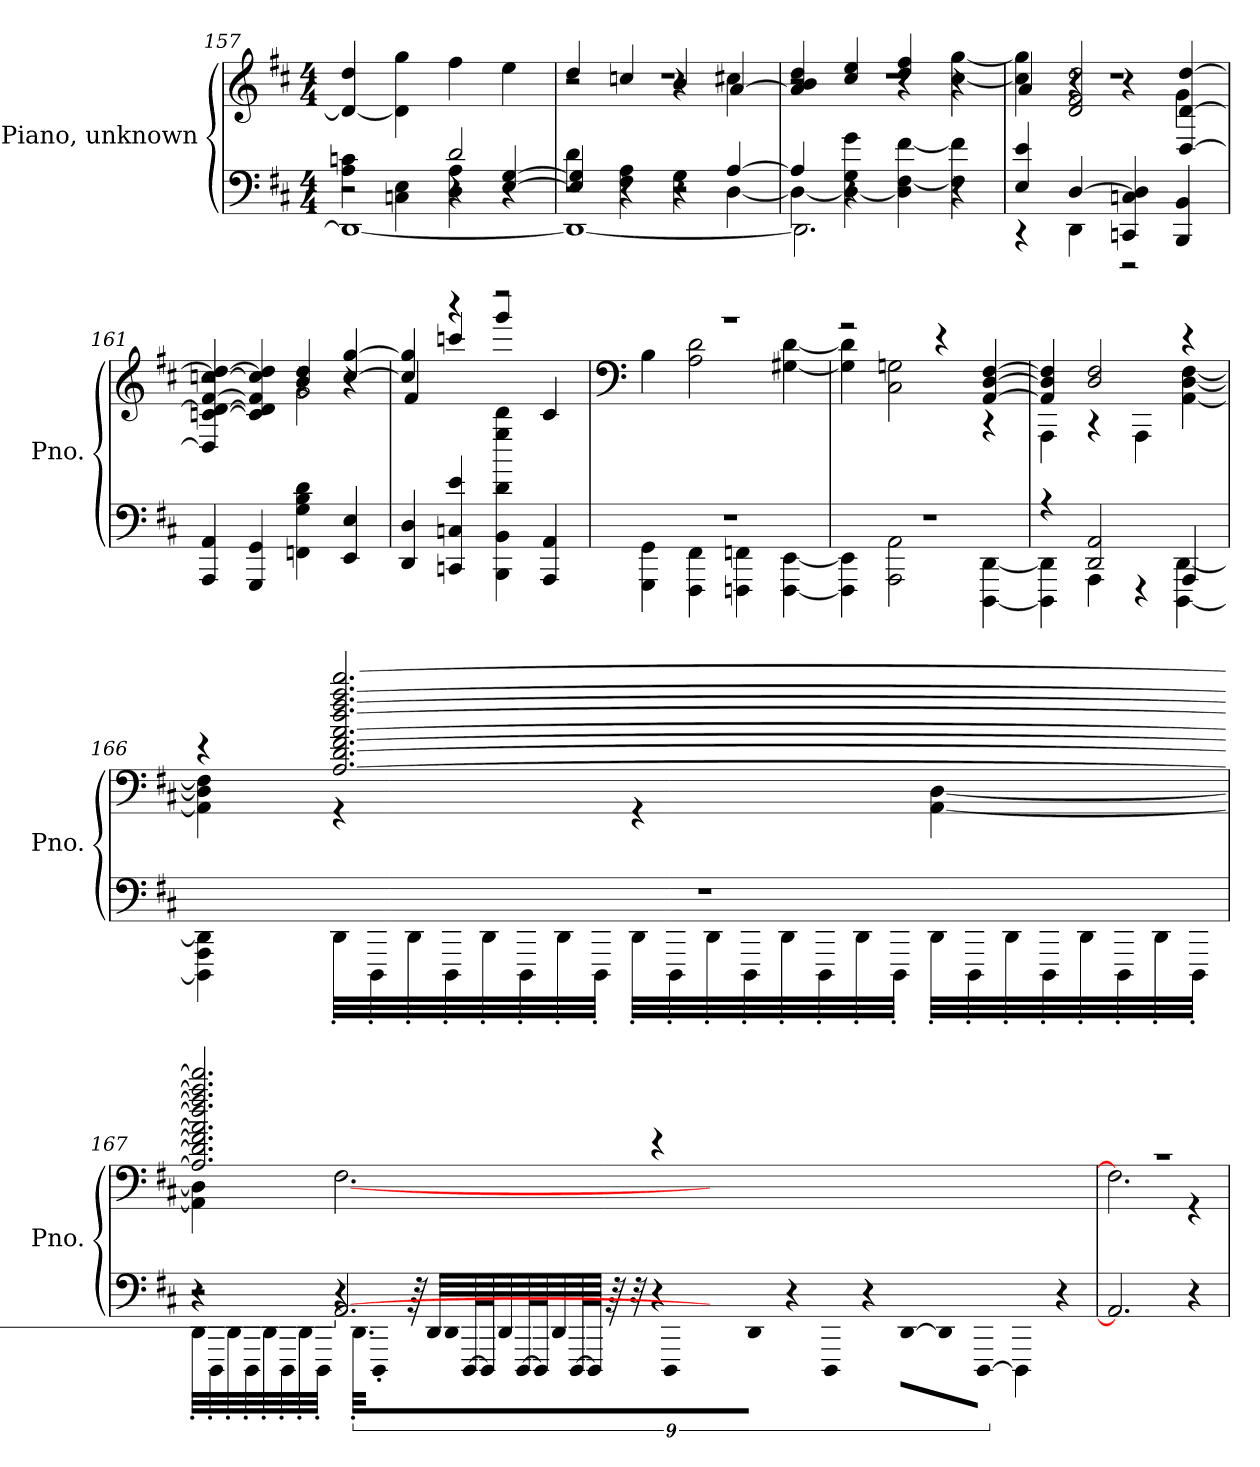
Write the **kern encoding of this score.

**kern	**kern
*part1	*part1
*staff2	*staff1
*I"Piano, unknown	*
*I'Pno.	*
*clefF4	*clefG2
*k[f#c#]	*k[f#c#]
*M4/4	*M4/4
=157	=157
*^	*
*	*^	*
*	*	*^	*
2r	4A\ 4cn\	2r	1DD_	4d/_ 4dd/
.	4Cn\ 4E\	.	.	4d\] 4gg\
2d/	4D\ 4A\	4r	.	4ff#\
.	4r	[4E/ [4G/	.	4ee\
!!LO:LB:g=z
=158	=158	=158	=158	=158
*	*	*	*	*^
*	*	*	*	*	*^
2r	4d\	4E/] 4G/]	1DD_	1r	2r	4dd/
.	4F#\ 4A\	4r	.	.	.	4ccn/
4r	4G\	2r	.	.	4r	4b/
[4A/	[4D\	.	.	.	4cc#X\	[4a/
*	*	*v	*v	*	*	*
=159	=159	=159	=159	=159	=159
4A/]	4D\_	2.DD\]	1r	2r	4a/] 4b/ 4dd/
4r	4D\_ 4G\ 4g\	.	.	.	4cc#/ 4ee/
2r	4D\] [4F#\ [4f#\	.	.	4r	4dd/ 4ff#/
.	4F#\] 4f#\]	4r	.	[4cc#\ [4gg\	4r
*	*v	*v	*	*	*
=160	=160	=160	=160	=160
4E/ 4e/	4r	1r	4cc#\] 4gg\]	4a/
[4D/	4DD\	.	4r	2d/ 2f#/ 2dd/
4CCn/ 4Cn/ 4D/]	2r	.	4r	.
4BBB/ 4BB/	.	.	4g\	[4D/ [4d/ [4dd/
*v	*v	*	*	*
=161	=161	=161	=161
4AAA/ 4AA/	2r	2r	4D/] [4cn/ 4d/_ [4f#/ [4ccn/ 4dd/_
4GGG/ 4GG/	.	.	4c/] 4d/] 4f#/] 4cc/] 4dd/]
4FFn\ 4G\ 4B\ 4d\	4r	2g\	4b/ 4dd/
4EE/ 4E/	[4cc/ [4gg/	.	4r
*	*	*v	*v
=162	=162	=162
4DD/ 4D/	4cc/] 4gg/]	4f#/
4CCn/ 4Cn/ 4e/	4r	4cccn/
4BBB\ 4BB\ 4d\ 4gg\ 4ddd\	2r	4ggg/
4AAA/ 4AA/	.	4c#/
!!LO:LB:g=z	!!
=163	=163	=163
*	*clefF4	*
*^	*	*
1r	4GGG\ 4GG\	1r	4B\
.	4FFF#\ 4FF#\	.	2A\ 2d\
.	4FFFn\ 4FFn\	.	.
.	[4FFF\ [4EE\	.	[4G#X\ [4d\
=164	=164	=164	=164
1r	4FFF\] 4EE\]	2r	4G#\] 4d\]
.	2AAA\ 2AA\	.	2C#\ 2Gn\
.	.	4r	.
.	[4DDD\ [4DD\	[4AA/ [4D/ [4F#/	4r
=165	=165	=165	=165
4r	4DDD\] 4DD\]	4AA/] 4D/] 4F#/]	4AAA\
2DD/ 2AA/	4AAA\	2D/ 2F#/	4r
.	4r	.	4AAA\
4AAA/	[4DDD\ [4DD\	4r	[4AA\ [4D\ [4F#\
!!LO:PB:g=z	!!
=166	=166	=166	=166
1r	4DDD\] 4AAA\ 4DD\]	4r	4AA\] 4D\] 4F#\]
.	32DD'\LLL	[2.A/ [2.d/ [2.f#/ [2.a/ [2.dd/ [2.ff#/ [2.aa/ [2.ddd/	4r
.	32DDD'\	.	.
.	32DD'\	.	.
.	32DDD'\	.	.
.	32DD'\	.	.
.	32DDD'\	.	.
.	32DD'\	.	.
.	32DDD'\JJJ	.	.
.	32DD'\LLL	.	4r
.	32DDD'\	.	.
.	32DD'\	.	.
.	32DDD'\	.	.
.	32DD'\	.	.
.	32DDD'\	.	.
.	32DD'\	.	.
.	32DDD'\JJJ	.	.
.	32DD'\LLL	.	[4AA\ [4D\
.	32DDD'\	.	.
.	32DD'\	.	.
.	32DDD'\	.	.
.	32DD'\	.	.
.	32DDD'\	.	.
.	32DD'\	.	.
.	32DDD'\JJJ	.	.
!!LO:LB:g=z	!!
=167	=167	=167	=167
*	*^	*	*
4r	32DD'\LLL	2r	2.A/] 2.d/] 2.f#/] 2.a/] 2.dd/] 2.ff#/] 2.aa/] 2.ddd/]	4AA\] 4D\]
.	32DDD'\	.	.	.
.	32DD'\	.	.	.
.	32DDD'\	.	.	.
.	32DD'\	.	.	.
.	32DDD'\	.	.	.
.	32DD'\	.	.	.
.	32DDD'\JJJ	.	.	.
!	!LO:N:vis=64	!	!	!
[2.AA/	640%9r	.	.	[2.F#\
.	36.DD'\LLL	.	.	.
!	!LO:N:vis=32	!	!	!
.	1920%53DDD'\	.	.	.
!	!LO:N:vis=32	!	!	!
.	1920%53DD\	.	.	.
!	!LO:N:vis=32	!	!	!
.	1920%53DDD\	.	.	.
.	1920ryy	.	.	.
!	!LO:N:vis=32	!	!	!
.	1920%53DD\JJJ	.	.	.
!	!LO:N:vis=64	!	!	!
.	640%9r	.	.	.
!	!LO:N:vis=64	!	!	!
.	640%9DDD\	.	.	.
!	!LO:N:vis=64	!	!	!
.	640%9r	.	.	.
!	!LO:N:vis=64	!	!	!
.	[640%9DD\LLLL	.	.	.
!	!LO:N:vis=64	!	!	!
.	640%9DD\]	.	.	.
!	!LO:N:vis=64	!	!	!
.	[640%9DDD\JJJJ	.	.	.
.	.	64r	.	.
.	4DDD\]	.	.	.
.	.	32DD/LLL	.	.
.	.	[64DDD/L	.	.
.	.	64DDD/J]	.	.
.	.	32DD/	.	.
.	.	[64DDD/L	.	.
.	.	64DDD/J]	.	.
.	.	32DD/	.	.
.	.	[64DDD/L	.	.
.	.	64DDD/JJJJ]	.	.
.	.	64r	.	.
.	.	32r	.	.
.	.	4r	4r	.
.	4r	.	.	.
960ryy	.	960ryy	960ryy	960ryy
*v	*v	*v	*	*
!!LO:LB:g=z	!!
=168	=168	=168
2.AA/]	1r	2.F#\]
4r	.	4r
*	*v	*v
=	=
*-	*-
